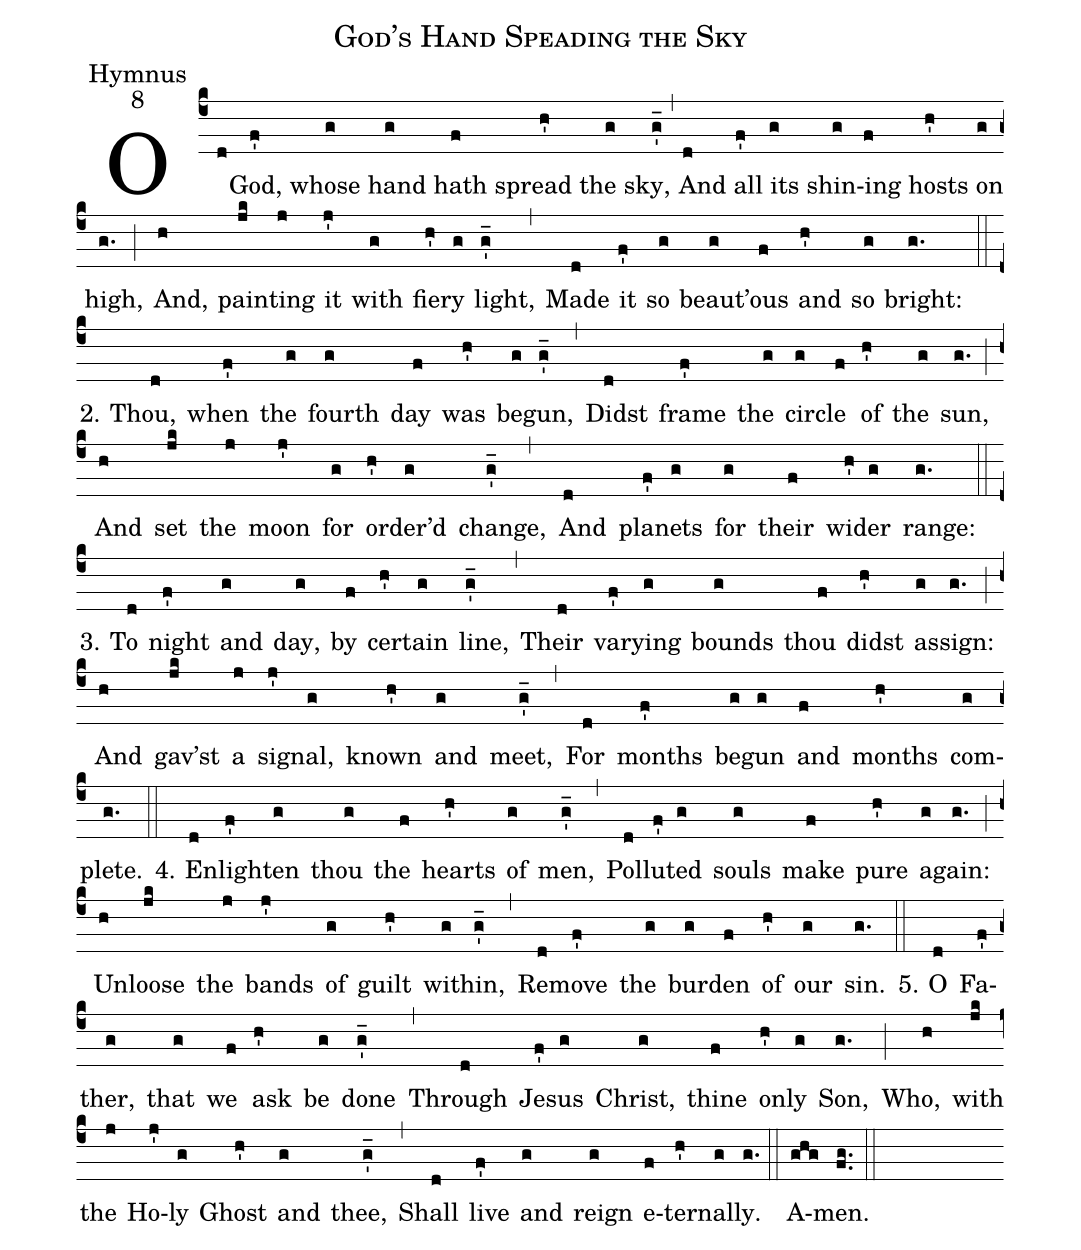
name:God's Hand Speading the Sky;
office-part: Hymnus;
mode: 8;
%%
(c4)O(d) God,(f') whose(g) hand(g) hath(f) spread(h') the(g) sky,(g'_) (,)

And(d) all(f') its(g) shin(g)ing(f) hosts(h') on(g) high,(g.) (;)

And,(h) paint(jk)ing(j) it(j') with(g) fier(h')y(g) light,(g'_) (,)

Made(d) it(f') so(g) beaut'(g)ous(f) and(h') so(g) bright:(g.) (::)

2. Thou,(d) when(f') the(g) fourth(g) day(f) was(h') be(g)gun,(g'_) (,)

Didst(d) frame(f') the(g) cir(g)cle(f) of(h') the(g) sun,(g.) (;)

And(h) set(jk) the(j) moon(j') for(g) or(h')der'd(g) change,(g'_) (,)

And(d) plan(f')ets(g) for(g) their(f) wid(h')er(g) range:(g.) (::)

3. To(d) night(f') and(g) day,(g) by(f) cer(h')tain(g) line,(g'_) (,)

Their(d) var(f')ying(g) bounds(g) thou(f) didst(h') as(g)sign:(g.) (;)

And(h) gav'st(jk) a(j) sig(j')nal,(g) known(h') and(g) meet,(g'_) (,)

For(d) months(f') be(g)gun(g) and(f) months(h') com(g)plete.(g.) (::)

4. En(d)light(f')en(g) thou(g) the(f) hearts(h') of(g) men,(g'_) (,)

Pol(d)lut(f')ed(g) souls(g) make(f) pure(h') a(g)gain:(g.) (;)

Un(h)loose(jk) the(j) bands(j') of(g) guilt(h') with(g)in,(g'_) (,)

Re(d)move(f') the(g) bur(g)den(f) of(h') our(g) sin.(g.) (::)

5. O(d) Fa(f')ther,(g) that(g) we(f) ask(h') be(g) done(g'_) (,)

Through(d) Je(f')sus(g) Christ,(g) thine(f) on(h')ly(g) Son,(g.) (;)

Who,(h) with(jk) the(j) Ho(j')ly(g) Ghost(h') and(g) thee,(g'_) (,)

Shall(d) live(f') and(g) reign(g) e(f)ter(h')nal(g)ly.(g.) (::)

A(ghg)men.(fg..) (::)
